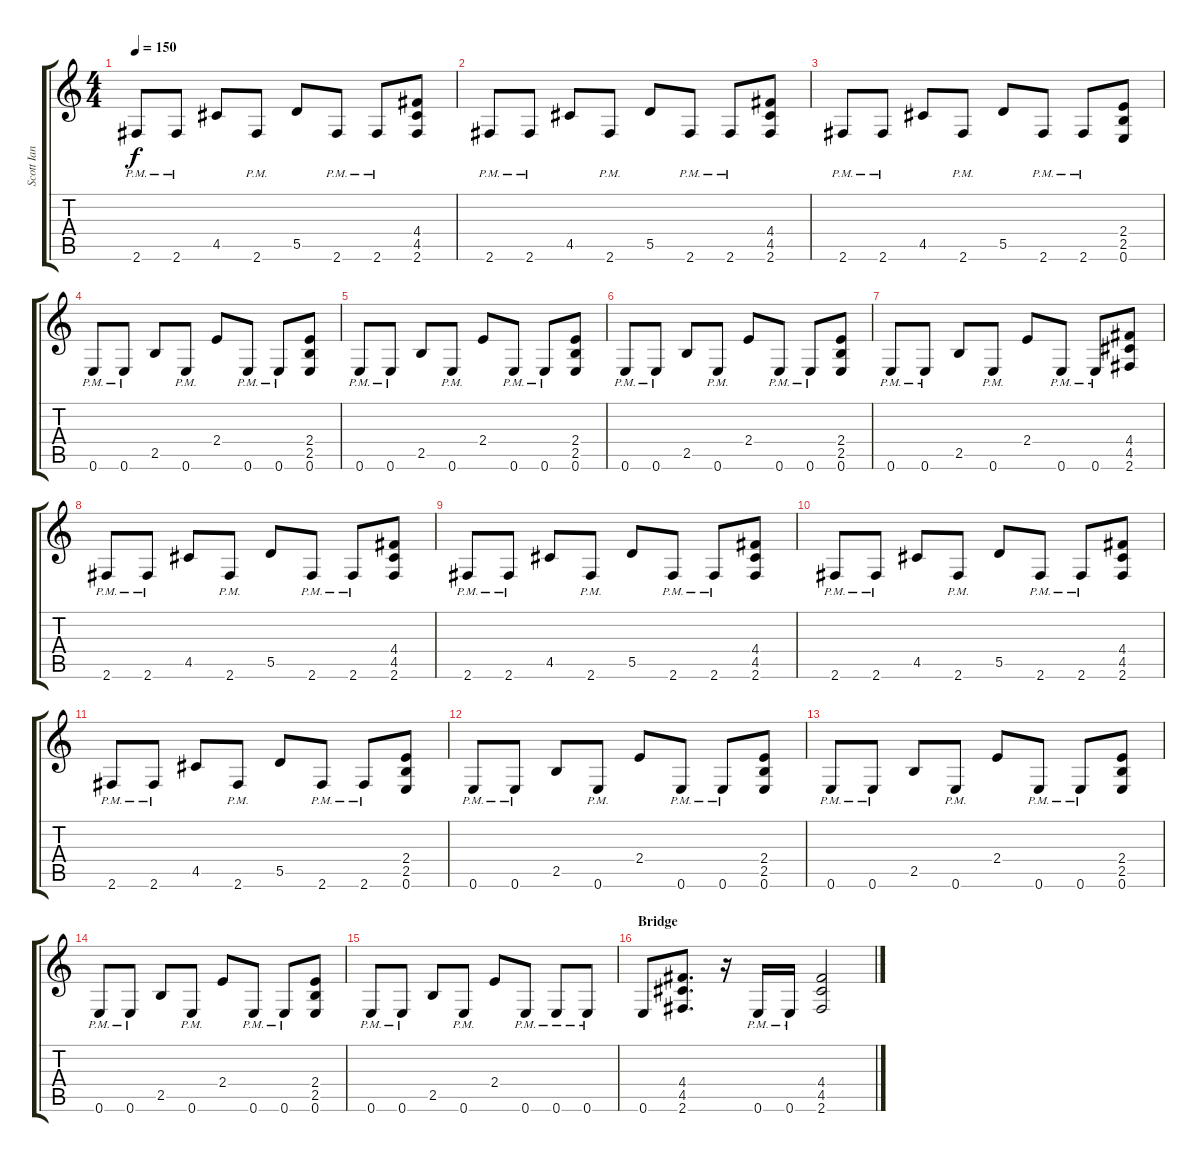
\track ("Scott Ian" "Scott Ian") {instrument distortionguitar}
\staff {score tabs}
\tuning (E4 B3 G3 D3 A2 E2) {hide}
\ts (4 4)
\tempo 150
\clef g2
\ks c
2.6{pm}.8{dy f} 2.6{pm}.8 4.5.8 2.6{pm}.8 5.5.8 2.6{pm}.8 2.6{pm}.8 (4.4 4.5 2.6).8 |
2.6{pm}.8 2.6{pm}.8 4.5.8 2.6{pm}.8 5.5.8 2.6{pm}.8 2.6{pm}.8 (4.4 4.5 2.6).8 |
2.6{pm}.8 2.6{pm}.8 4.5.8 2.6{pm}.8 5.5.8 2.6{pm}.8 2.6{pm}.8 (2.4 2.5 0.6).8 |
0.6{pm}.8 0.6{pm}.8 2.5.8 0.6{pm}.8 2.4.8 0.6{pm}.8 0.6{pm}.8 (2.4 2.5 0.6).8 |
0.6{pm}.8 0.6{pm}.8 2.5.8 0.6{pm}.8 2.4.8 0.6{pm}.8 0.6{pm}.8 (2.4 2.5 0.6).8 |
0.6{pm}.8 0.6{pm}.8 2.5.8 0.6{pm}.8 2.4.8 0.6{pm}.8 0.6{pm}.8 (2.4 2.5 0.6).8 |
0.6{pm}.8 0.6{pm}.8 2.5.8 0.6{pm}.8 2.4.8 0.6{pm}.8 0.6{pm}.8 (4.4 4.5 2.6).8 |
2.6{pm}.8 2.6{pm}.8 4.5.8 2.6{pm}.8 5.5.8 2.6{pm}.8 2.6{pm}.8 (4.4 4.5 2.6).8 |
2.6{pm}.8 2.6{pm}.8 4.5.8 2.6{pm}.8 5.5.8 2.6{pm}.8 2.6{pm}.8 (4.4 4.5 2.6).8 |
2.6{pm}.8 2.6{pm}.8 4.5.8 2.6{pm}.8 5.5.8 2.6{pm}.8 2.6{pm}.8 (4.4 4.5 2.6).8 |
2.6{pm}.8 2.6{pm}.8 4.5.8 2.6{pm}.8 5.5.8 2.6{pm}.8 2.6{pm}.8 (2.4 2.5 0.6).8 |
0.6{pm}.8 0.6{pm}.8 2.5.8 0.6{pm}.8 2.4.8 0.6{pm}.8 0.6{pm}.8 (2.4 2.5 0.6).8 |
0.6{pm}.8 0.6{pm}.8 2.5.8 0.6{pm}.8 2.4.8 0.6{pm}.8 0.6{pm}.8 (2.4 2.5 0.6).8 |
0.6{pm}.8 0.6{pm}.8 2.5.8 0.6{pm}.8 2.4.8 0.6{pm}.8 0.6{pm}.8 (2.4 2.5 0.6).8 |
0.6{pm}.8 0.6{pm}.8 2.5.8 0.6{pm}.8 2.4.8 0.6{pm}.8 0.6{pm}.8 0.6{pm}.8 |
\section ("" "Bridge")
0.6.8 (4.4 4.5 2.6).8{d} r.16 0.6{pm}.16 0.6{pm}.16 (4.4 4.5 2.6).2
